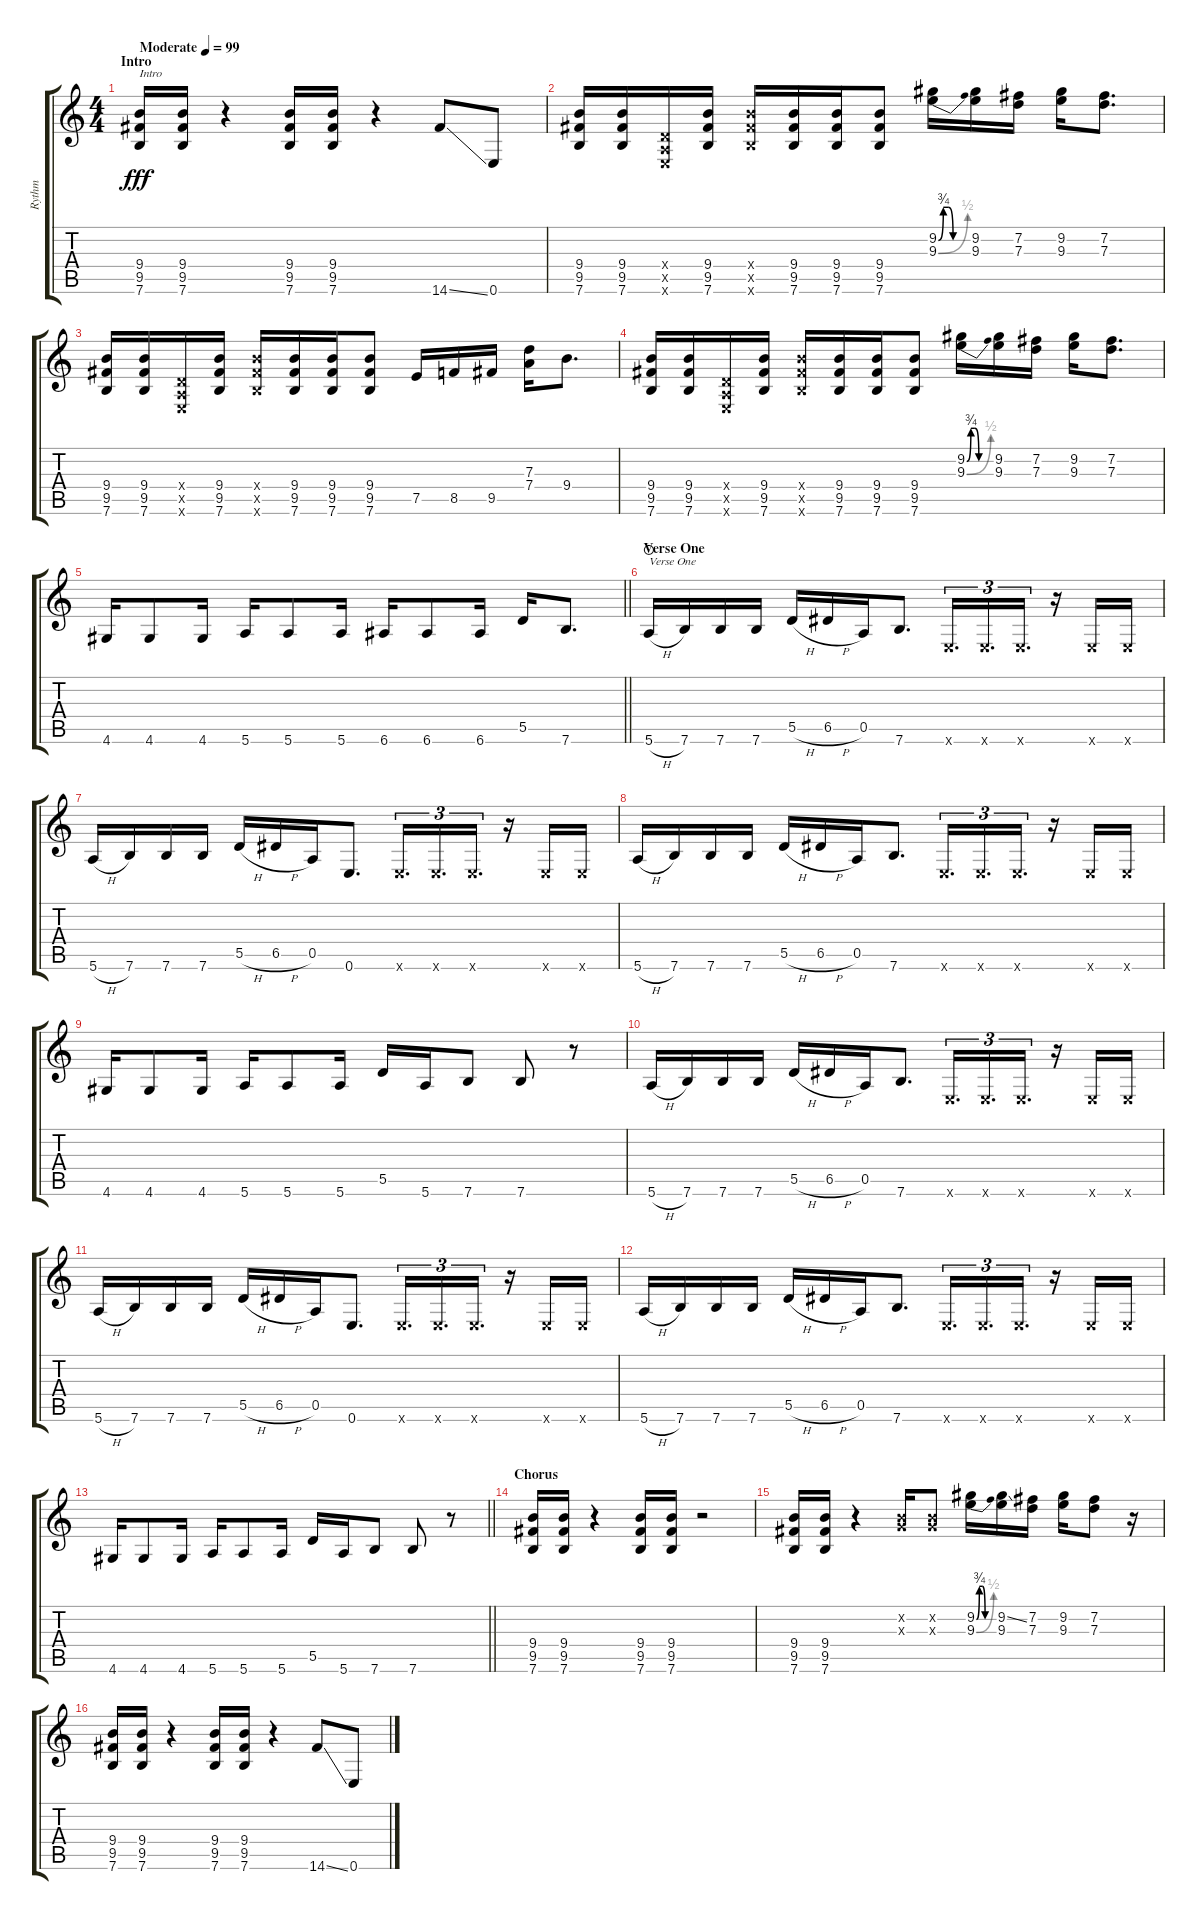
\track ("Rythm" "Rythm") {instrument distortionguitar}
\staff {score tabs}
\tuning (E4 B3 G3 D3 A2 E2) {hide}
\ts (4 4)
\section ("" "Intro")
\tempo (99 "Moderate")
\clef g2
\ks c
(9.4 9.5 7.6).16{txt "Intro" dy fff instrument distortionguitar} (9.4 9.5 7.6).16 r.4 (9.4 9.5 7.6).16 (9.4 9.5 7.6).16 r.4 14.6{ss}.8 0.6.8 |
(9.4 9.5 7.6).16 (9.4 9.5 7.6).16 (0.4{x} 0.5{x} 0.6{x}).16 (9.4 9.5 7.6).16 (9.4{x} 9.5{x} 7.6{x}).16 (9.4 9.5 7.6).16 (9.4 9.5 7.6).16 (9.4 9.5 7.6).8 (9.2{be (custom 0 0 10 3 20 3 30 0 60 0)} 9.3{be (bend 0 0 60 2)}).16 (9.2 9.3).16 (7.2 7.3).16 (9.2 9.3).16 (7.2 7.3).8{d} |
(9.4 9.5 7.6).16 (9.4 9.5 7.6).16 (0.4{x} 0.5{x} 0.6{x}).16 (9.4 9.5 7.6).16 (9.4{x} 9.5{x} 7.6{x}).16 (9.4 9.5 7.6).16 (9.4 9.5 7.6).16 (9.4 9.5 7.6).8 7.5.16 8.5.16 9.5.16 (7.3 7.4).16 9.4.8{d} |
(9.4 9.5 7.6).16 (9.4 9.5 7.6).16 (0.4{x} 0.5{x} 0.6{x}).16 (9.4 9.5 7.6).16 (9.4{x} 9.5{x} 7.6{x}).16 (9.4 9.5 7.6).16 (9.4 9.5 7.6).16 (9.4 9.5 7.6).8 (9.2{be (custom 0 0 10 3 20 3 30 0 60 0)} 9.3{be (bend 0 0 60 2)}).16 (9.2 9.3).16 (7.2 7.3).16 (9.2 9.3).16 (7.2 7.3).8{d} |
\barLineRight lightlight
4.6.16 4.6.8 4.6.16 5.6.16 5.6.8 5.6.16 6.6.16 6.6.8 6.6.16 5.5.16 7.6.8{d} |
\section ("" "Verse One")
5.6{h}.16{txt "Verse One" waho} 7.6.16 7.6.16 7.6.16 5.5{h}.16 6.5{h}.16 0.5.16 7.6.8{d} 0.6{x}.16{d tu (3 2)} 0.6{x}.16{d tu (3 2)} 0.6{x}.16{d tu (3 2)} r.16 0.6{x}.16 0.6{x}.16 |
5.6{h}.16 7.6.16 7.6.16 7.6.16 5.5{h}.16 6.5{h}.16 0.5.16 0.6.8{d} 0.6{x}.16{d tu (3 2)} 0.6{x}.16{d tu (3 2)} 0.6{x}.16{d tu (3 2)} r.16 0.6{x}.16 0.6{x}.16 |
5.6{h}.16 7.6.16 7.6.16 7.6.16 5.5{h}.16 6.5{h}.16 0.5.16 7.6.8{d} 0.6{x}.16{d tu (3 2)} 0.6{x}.16{d tu (3 2)} 0.6{x}.16{d tu (3 2)} r.16 0.6{x}.16 0.6{x}.16 |
4.6.16 4.6.8 4.6.16 5.6.16 5.6.8 5.6.16 5.5.16 5.6.16 7.6.8 7.6.8 r.8 |
5.6{h}.16 7.6.16 7.6.16 7.6.16 5.5{h}.16 6.5{h}.16 0.5.16 7.6.8{d} 0.6{x}.16{d tu (3 2)} 0.6{x}.16{d tu (3 2)} 0.6{x}.16{d tu (3 2)} r.16 0.6{x}.16 0.6{x}.16 |
5.6{h}.16 7.6.16 7.6.16 7.6.16 5.5{h}.16 6.5{h}.16 0.5.16 0.6.8{d} 0.6{x}.16{d tu (3 2)} 0.6{x}.16{d tu (3 2)} 0.6{x}.16{d tu (3 2)} r.16 0.6{x}.16 0.6{x}.16 |
5.6{h}.16 7.6.16 7.6.16 7.6.16 5.5{h}.16 6.5{h}.16 0.5.16 7.6.8{d} 0.6{x}.16{d tu (3 2)} 0.6{x}.16{d tu (3 2)} 0.6{x}.16{d tu (3 2)} r.16 0.6{x}.16 0.6{x}.16 |
\barLineRight lightlight
4.6.16 4.6.8 4.6.16 5.6.16 5.6.8 5.6.16 5.5.16 5.6.16 7.6.8 7.6.8 r.8 |
\section ("" "Chorus")
(9.4 9.5 7.6).16 (9.4 9.5 7.6).16 r.4 (9.4 9.5 7.6).16 (9.4 9.5 7.6).16 r.2 |
(9.4 9.5 7.6).16 (9.4 9.5 7.6).16 r.4 (0.2{x} 0.3{x}).16 (0.2{x} 0.3{x}).8 (9.2{be (custom 0 0 10 3 20 3 30 0 60 0)} 9.3{be (bend 0 0 60 2)}).16 (9.2{ss} 9.3).16 (7.2 7.3).16 (9.2 9.3).16 (7.2 7.3).8 r.16 |
(9.4 9.5 7.6).16 (9.4 9.5 7.6).16 r.4 (9.4 9.5 7.6).16 (9.4 9.5 7.6).16 r.4 14.6{ss}.8 0.6.8
